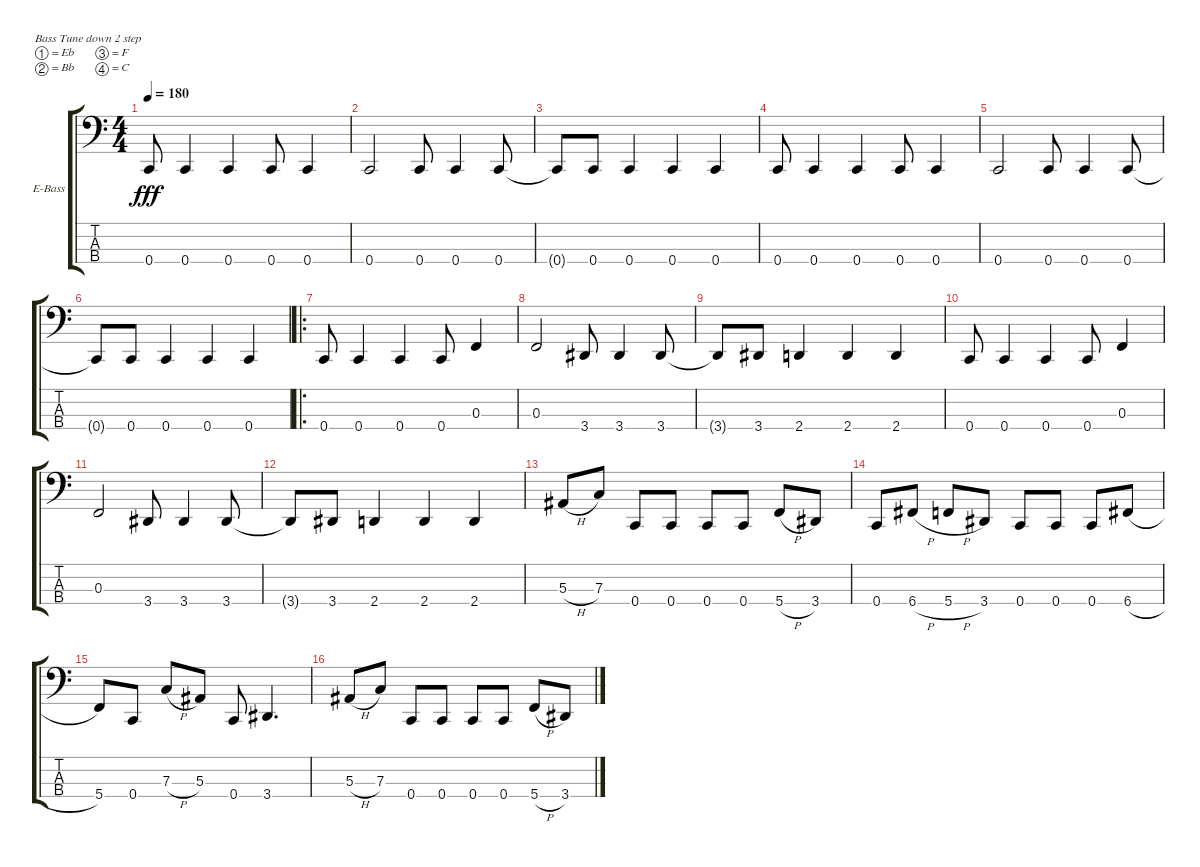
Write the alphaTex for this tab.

\defaultSystemsLayout 4
\bracketExtendMode groupsimilarinstruments
\firstSystemTrackNameOrientation horizontal
\otherSystemsTrackNameOrientation horizontal
\track ("Bass" "E-Bass") {instrument electricbassfinger}
\staff {score tabs}
\tuning (Eb2 Bb1 F1 C1)
\ts (4 4)
\tempo 180
\clef f4
\scale
0.333333
\ks c
0.4.8{dy fff} 0.4.4 0.4.4 0.4.8 0.4.4 |
\scale
0.333333 0.4.2 0.4.8 0.4.4 0.4.8 |
\scale
0.333333 0.4{t}.8 0.4.8 0.4.4 0.4.4 0.4.4 |
\scale
0.333333 0.4.8 0.4.4 0.4.4 0.4.8 0.4.4 |
\scale
0.333333 0.4.2 0.4.8 0.4.4 0.4.8 |
\scale
0.312821 0.4{t}.8 0.4.8 0.4.4 0.4.4 0.4.4 |
\ro
\scale
0.374359 0.4.8 0.4.4 0.4.4 0.4.8 0.3.4 |
\scale
0.312821 0.3.2 3.4.8 3.4.4 3.4.8 |
\scale
0.333333 3.4{t}.8 3.4.8 2.4.4 2.4.4 2.4.4 |
\scale
0.333333 0.4.8 0.4.4 0.4.4 0.4.8 0.3.4 |
\scale
0.333333 0.3.2 3.4.8 3.4.4 3.4.8 |
\scale
0.333333 3.4{t}.8 3.4.8 2.4.4 2.4.4 2.4.4 |
\scale
0.333333 5.3{h}.8 7.3.8 0.4.8 0.4.8 0.4.8 0.4.8 5.4{h}.8 3.4.8 |
\scale
0.333333 0.4.8 6.4{h}.8 5.4{h}.8 3.4.8 0.4.8 0.4.8 0.4.8 6.4{h}.8 |
\scale
0.333333 5.4.8 0.4.8 7.3{h}.8 5.3.8 0.4.8 3.4.4{d} |
\scale
0.333333 5.3{h}.8 7.3.8 0.4.8 0.4.8 0.4.8 0.4.8 5.4{h}.8 3.4.8
